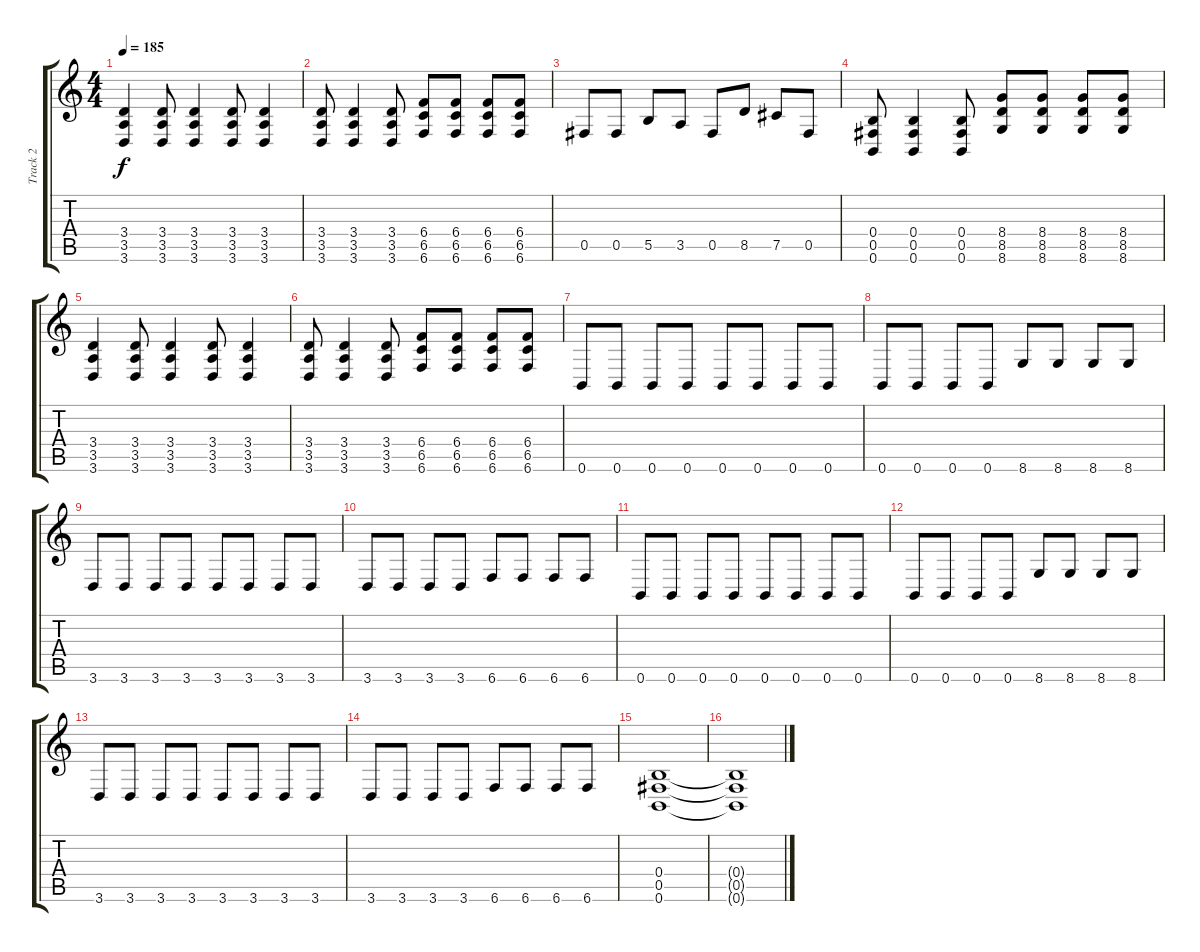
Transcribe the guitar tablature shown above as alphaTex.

\track ("Track 2" "Track 2") {instrument distortionguitar}
\staff {score tabs}
\tuning (Db4 Ab3 E3 B2 Gb2 B1) {hide}
\ts (4 4)
\tempo 185
\clef g2
\ks c
(3.4 3.5 3.6).4{dy f} (3.4 3.5 3.6).8 (3.4 3.5 3.6).4 (3.4 3.5 3.6).8 (3.4 3.5 3.6).4 |
(3.4 3.5 3.6).8 (3.4 3.5 3.6).4 (3.4 3.5 3.6).8 (6.4 6.5 6.6).8 (6.4 6.5 6.6).8 (6.4 6.5 6.6).8 (6.4 6.5 6.6).8 |
0.5.8 0.5.8 5.5.8 3.5.8 0.5.8 8.5.8 7.5.8 0.5.8 |
(0.4 0.5 0.6).8 (0.4 0.5 0.6).4 (0.4 0.5 0.6).8 (8.4 8.5 8.6).8 (8.4 8.5 8.6).8 (8.4 8.5 8.6).8 (8.4 8.5 8.6).8 |
(3.4 3.5 3.6).4 (3.4 3.5 3.6).8 (3.4 3.5 3.6).4 (3.4 3.5 3.6).8 (3.4 3.5 3.6).4 |
(3.4 3.5 3.6).8 (3.4 3.5 3.6).4 (3.4 3.5 3.6).8 (6.4 6.5 6.6).8 (6.4 6.5 6.6).8 (6.4 6.5 6.6).8 (6.4 6.5 6.6).8 |
0.6.8 0.6.8 0.6.8 0.6.8 0.6.8 0.6.8 0.6.8 0.6.8 |
0.6.8 0.6.8 0.6.8 0.6.8 8.6.8 8.6.8 8.6.8 8.6.8 |
3.6.8 3.6.8 3.6.8 3.6.8 3.6.8 3.6.8 3.6.8 3.6.8 |
3.6.8 3.6.8 3.6.8 3.6.8 6.6.8 6.6.8 6.6.8 6.6.8 |
0.6.8 0.6.8 0.6.8 0.6.8 0.6.8 0.6.8 0.6.8 0.6.8 |
0.6.8 0.6.8 0.6.8 0.6.8 8.6.8 8.6.8 8.6.8 8.6.8 |
3.6.8 3.6.8 3.6.8 3.6.8 3.6.8 3.6.8 3.6.8 3.6.8 |
3.6.8 3.6.8 3.6.8 3.6.8 6.6.8 6.6.8 6.6.8 6.6.8 |
(0.4 0.5 0.6).1 |
(0.4{t} 0.5{t} 0.6{t}).1
